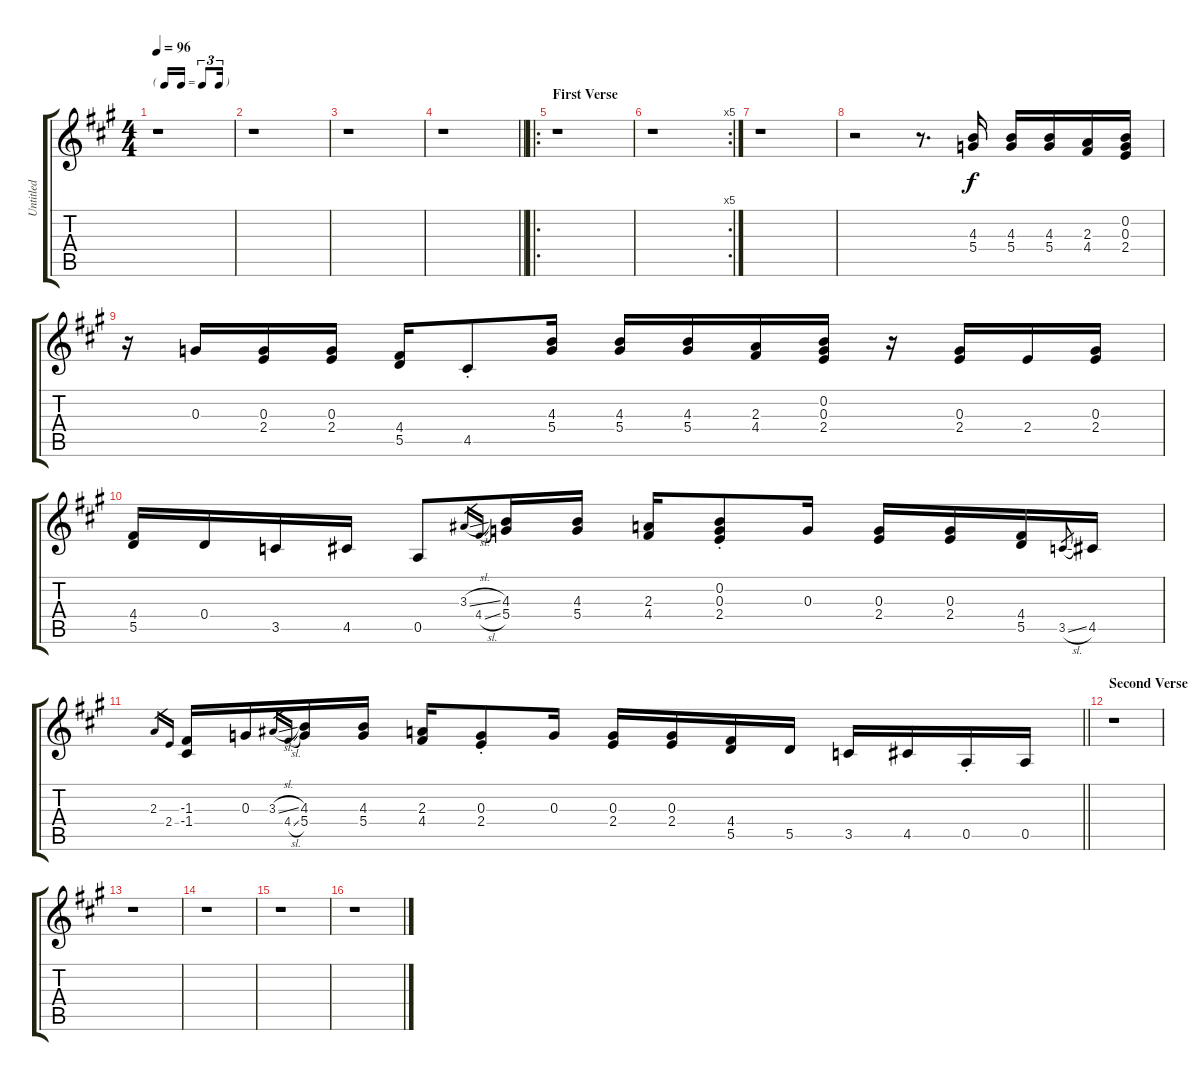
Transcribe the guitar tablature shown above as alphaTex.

\track ("Untitled" "Untitled") {instrument overdrivenguitar}
\staff {score tabs}
\tuning (E4 B3 G3 D3 A2 E2) {hide}
\ts (4 4)
\tf triplet16th
\tempo 96
\clef g2
\ks a
r.1{dy f instrument overdrivenguitar} |
r.1 |
r.1 |
\barLineRight lightlight
r.1 |
\ro
\section ("" "First Verse")
r.1 |
\rc 5
r.1 |
r.1 |
r.2 r.8{d} (4.3 5.4).16 (4.3 5.4).16 (4.3 5.4).16 (2.3 4.4).16 (0.2 0.3 2.4).16 |
r.16 0.3.16 (0.3 2.4).16 (0.3 2.4).16 (4.4 5.5).16 4.5{st}.8 (4.3 5.4).16 (4.3 5.4).16 (4.3 5.4).16 (2.3 4.4).16 (0.2 0.3 2.4).16 r.16 (0.3 2.4).16 2.4.16 (0.3 2.4).16 |
(4.4 5.5).16 0.4.16 3.5.16 4.5.16 0.5.8 3.3{sl}.16{gr} 4.4{sl}.16{gr} (4.3 5.4).16 (4.3 5.4).16 (2.3 4.4).16 (0.2{st} 0.3{st} 2.4{st}).8 0.3.16 (0.3 2.4).16 (0.3 2.4).16 (4.4 5.5).16 3.5{sl}.8{gr} 4.5.16 |
\barLineRight lightlight
2.3.16{gr} 2.4.16{gr} (-1.3 -1.4).16 0.3.16 3.3{sl}.16{gr} 4.4{sl}.16{gr} (4.3 5.4).16 (4.3 5.4).16 (2.3 4.4).16 (0.3{st} 2.4{st}).8 0.3.16 (0.3 2.4).16 (0.3 2.4).16 (4.4 5.5).16 5.5.16 3.5.16 4.5.16 0.5{st}.16 0.5.16 |
\section ("" "Second Verse")
r.1 |
r.1 |
r.1 |
r.1 |
r.1
